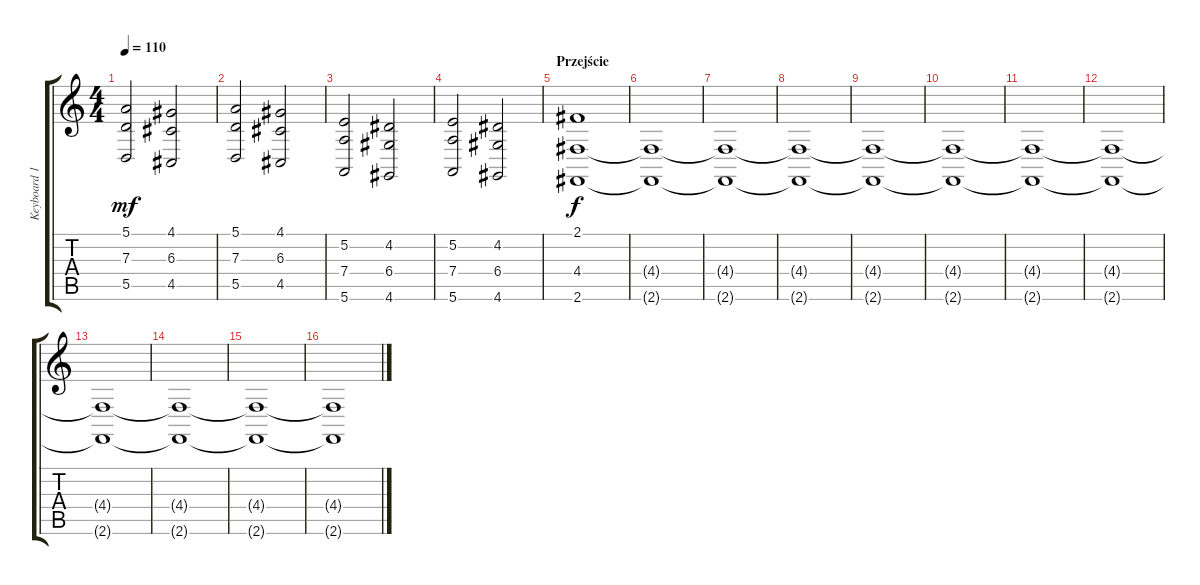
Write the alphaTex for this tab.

\track ("Keyboard 1" "Keyboard 1") {instrument stringensemble1}
\staff {score tabs}
\tuning (E4 B3 G3 D3 A2 E2) {hide}
\ts (4 4)
\tempo 110
\clef g2
\ks c
(5.1 7.3 5.5).2{dy mf} (4.1 6.3 4.5).2 |
(5.1 7.3 5.5).2 (4.1 6.3 4.5).2 |
(5.2 7.4 5.6).2 (4.2 6.4 4.6).2 |
(5.2 7.4 5.6).2 (4.2 6.4 4.6).2 |
\section ("" "Przejście")
(2.1 4.4 2.6).1{dy f} |
(4.4{t} 2.6{t}).1 |
(4.4{t} 2.6{t}).1 |
(4.4{t} 2.6{t}).1 |
(4.4{t} 2.6{t}).1 |
(4.4{t} 2.6{t}).1 |
(4.4{t} 2.6{t}).1 |
(4.4{t} 2.6{t}).1 |
(4.4{t} 2.6{t}).1 |
(4.4{t} 2.6{t}).1 |
(4.4{t} 2.6{t}).1 |
(4.4{t} 2.6{t}).1
